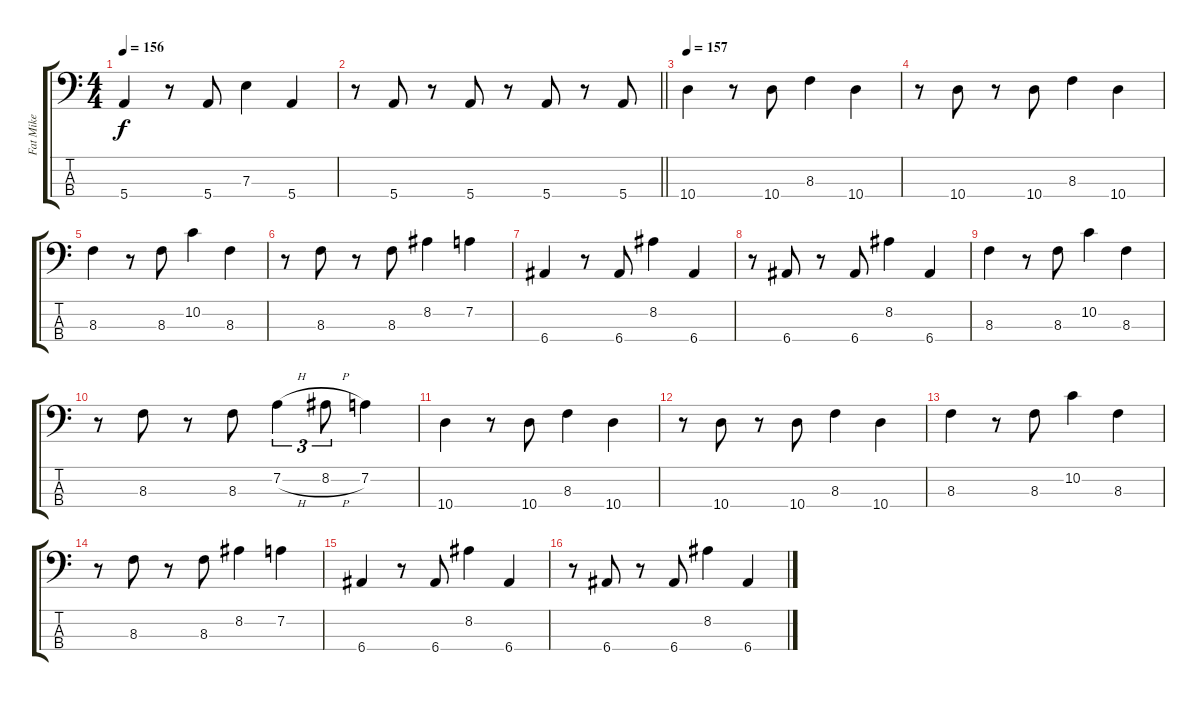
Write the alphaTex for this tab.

\track ("Fat Mike" "Fat Mike") {instrument electricbasspick}
\staff {score tabs}
\tuning (G2 D2 A1 E1) {hide}
\ts (4 4)
\tempo 156
\clef f4
\ks c
5.4.4{dy f} r.8 5.4.8 7.3.4 5.4.4 |
\barLineRight lightlight
r.8 5.4.8 r.8 5.4.8 r.8 5.4.8 r.8 5.4.8 |
\section ("" "")
\tempo 157
10.4.4 r.8 10.4.8 8.3.4 10.4.4 |
r.8 10.4.8 r.8 10.4.8 8.3.4 10.4.4 |
8.3.4 r.8 8.3.8 10.2.4 8.3.4 |
r.8 8.3.8 r.8 8.3.8 8.2.4 7.2.4 |
6.4.4 r.8 6.4.8 8.2.4 6.4.4 |
r.8 6.4.8 r.8 6.4.8 8.2.4 6.4.4 |
8.3.4 r.8 8.3.8 10.2.4 8.3.4 |
r.8 8.3.8 r.8 8.3.8 7.2{h}.4{tu (3 2)} 8.2{h}.8{tu (3 2)} 7.2.4 |
10.4.4 r.8 10.4.8 8.3.4 10.4.4 |
r.8 10.4.8 r.8 10.4.8 8.3.4 10.4.4 |
8.3.4 r.8 8.3.8 10.2.4 8.3.4 |
r.8 8.3.8 r.8 8.3.8 8.2.4 7.2.4 |
6.4.4 r.8 6.4.8 8.2.4 6.4.4 |
r.8 6.4.8 r.8 6.4.8 8.2.4 6.4.4
